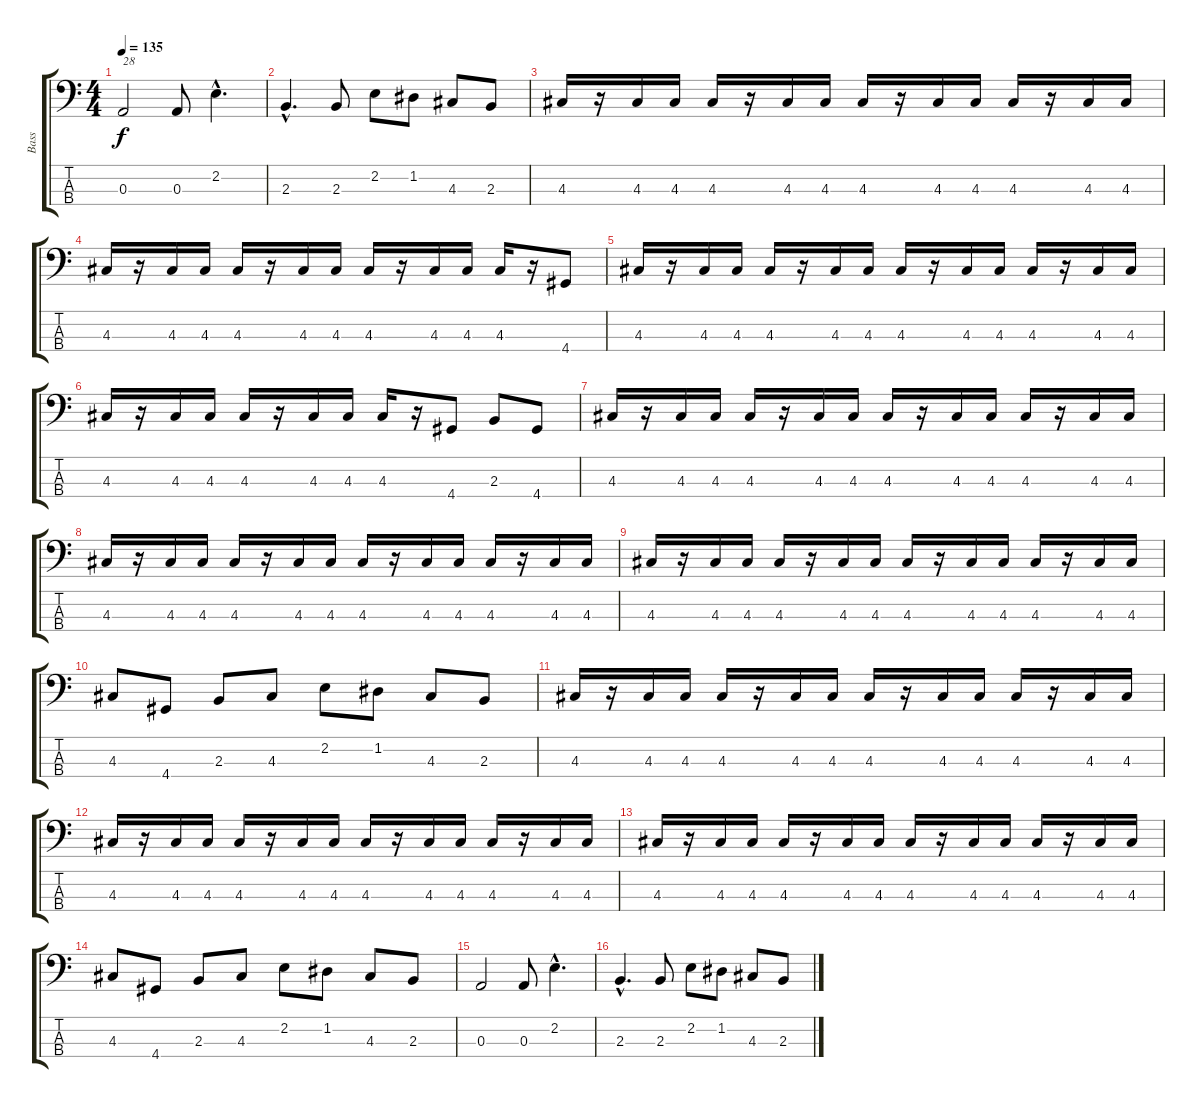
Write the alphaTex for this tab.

\track ("Bass" "Bass") {instrument electricbassfinger}
\staff {score tabs}
\tuning (G2 D2 A1 E1) {hide}
\ts (4 4)
\tempo 135
\clef f4
\ks c
0.3.2{txt "28" dy f} 0.3.8 2.2{hac}.4{d} |
2.3{hac}.4{d} 2.3.8 2.2.8 1.2.8 4.3.8 2.3.8 |
4.3.16 r.16 4.3.16 4.3.16 4.3.16 r.16 4.3.16 4.3.16 4.3.16 r.16 4.3.16 4.3.16 4.3.16 r.16 4.3.16 4.3.16 |
4.3.16 r.16 4.3.16 4.3.16 4.3.16 r.16 4.3.16 4.3.16 4.3.16 r.16 4.3.16 4.3.16 4.3.16 r.16 4.4.8 |
4.3.16 r.16 4.3.16 4.3.16 4.3.16 r.16 4.3.16 4.3.16 4.3.16 r.16 4.3.16 4.3.16 4.3.16 r.16 4.3.16 4.3.16 |
4.3.16 r.16 4.3.16 4.3.16 4.3.16 r.16 4.3.16 4.3.16 4.3.16 r.16 4.4.8 2.3.8 4.4.8 |
4.3.16 r.16 4.3.16 4.3.16 4.3.16 r.16 4.3.16 4.3.16 4.3.16 r.16 4.3.16 4.3.16 4.3.16 r.16 4.3.16 4.3.16 |
4.3.16 r.16 4.3.16 4.3.16 4.3.16 r.16 4.3.16 4.3.16 4.3.16 r.16 4.3.16 4.3.16 4.3.16 r.16 4.3.16 4.3.16 |
4.3.16 r.16 4.3.16 4.3.16 4.3.16 r.16 4.3.16 4.3.16 4.3.16 r.16 4.3.16 4.3.16 4.3.16 r.16 4.3.16 4.3.16 |
4.3.8 4.4.8 2.3.8 4.3.8 2.2.8 1.2.8 4.3.8 2.3.8 |
4.3.16 r.16 4.3.16 4.3.16 4.3.16 r.16 4.3.16 4.3.16 4.3.16 r.16 4.3.16 4.3.16 4.3.16 r.16 4.3.16 4.3.16 |
4.3.16 r.16 4.3.16 4.3.16 4.3.16 r.16 4.3.16 4.3.16 4.3.16 r.16 4.3.16 4.3.16 4.3.16 r.16 4.3.16 4.3.16 |
4.3.16 r.16 4.3.16 4.3.16 4.3.16 r.16 4.3.16 4.3.16 4.3.16 r.16 4.3.16 4.3.16 4.3.16 r.16 4.3.16 4.3.16 |
4.3.8 4.4.8 2.3.8 4.3.8 2.2.8 1.2.8 4.3.8 2.3.8 |
0.3.2 0.3.8 2.2{hac}.4{d} |
2.3{hac}.4{d} 2.3.8 2.2.8 1.2.8 4.3.8 2.3.8
